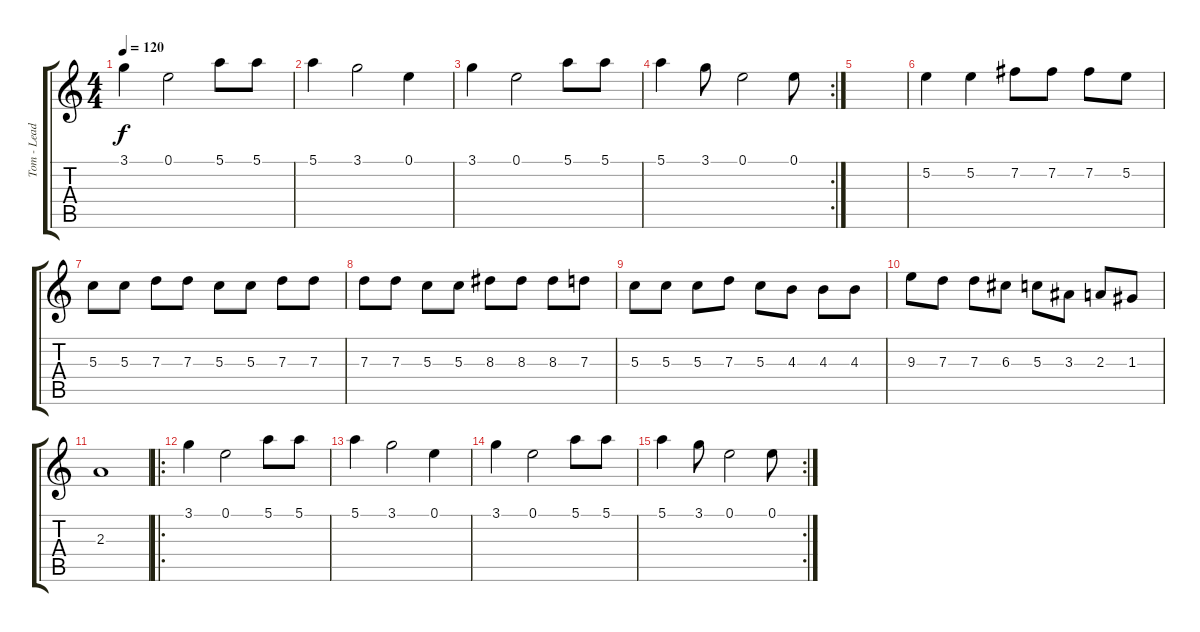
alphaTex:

\track ("Tom - Lead" "Tom - Lead") {instrument overdrivenguitar}
\staff {score tabs}
\tuning (E4 B3 G3 D3 A2 E2) {hide}
\ts (4 4)
\tempo 120
\clef g2
\ks c
3.1.4{dy f instrument overdrivenguitar} 0.1.2 5.1.8 5.1.8 |
5.1.4 3.1.2 0.1.4 |
3.1.4 0.1.2 5.1.8 5.1.8 |
\rc 2
5.1.4 3.1.8 0.1.2 0.1.8 |
|
5.2.4 5.2.4 7.2.8 7.2.8 7.2.8 5.2.8 |
5.3.8 5.3.8 7.3.8 7.3.8 5.3.8 5.3.8 7.3.8 7.3.8 |
7.3.8 7.3.8 5.3.8 5.3.8 8.3.8 8.3.8 8.3.8 7.3.8 |
5.3.8 5.3.8 5.3.8 7.3.8 5.3.8 4.3.8 4.3.8 4.3.8 |
9.3.8 7.3.8 7.3.8 6.3.8 5.3.8 3.3.8 2.3.8 1.3.8 |
2.3.1 |
\ro
3.1.4 0.1.2 5.1.8 5.1.8 |
5.1.4 3.1.2 0.1.4 |
3.1.4 0.1.2 5.1.8 5.1.8 |
\rc 2
5.1.4 3.1.8 0.1.2 0.1.8
